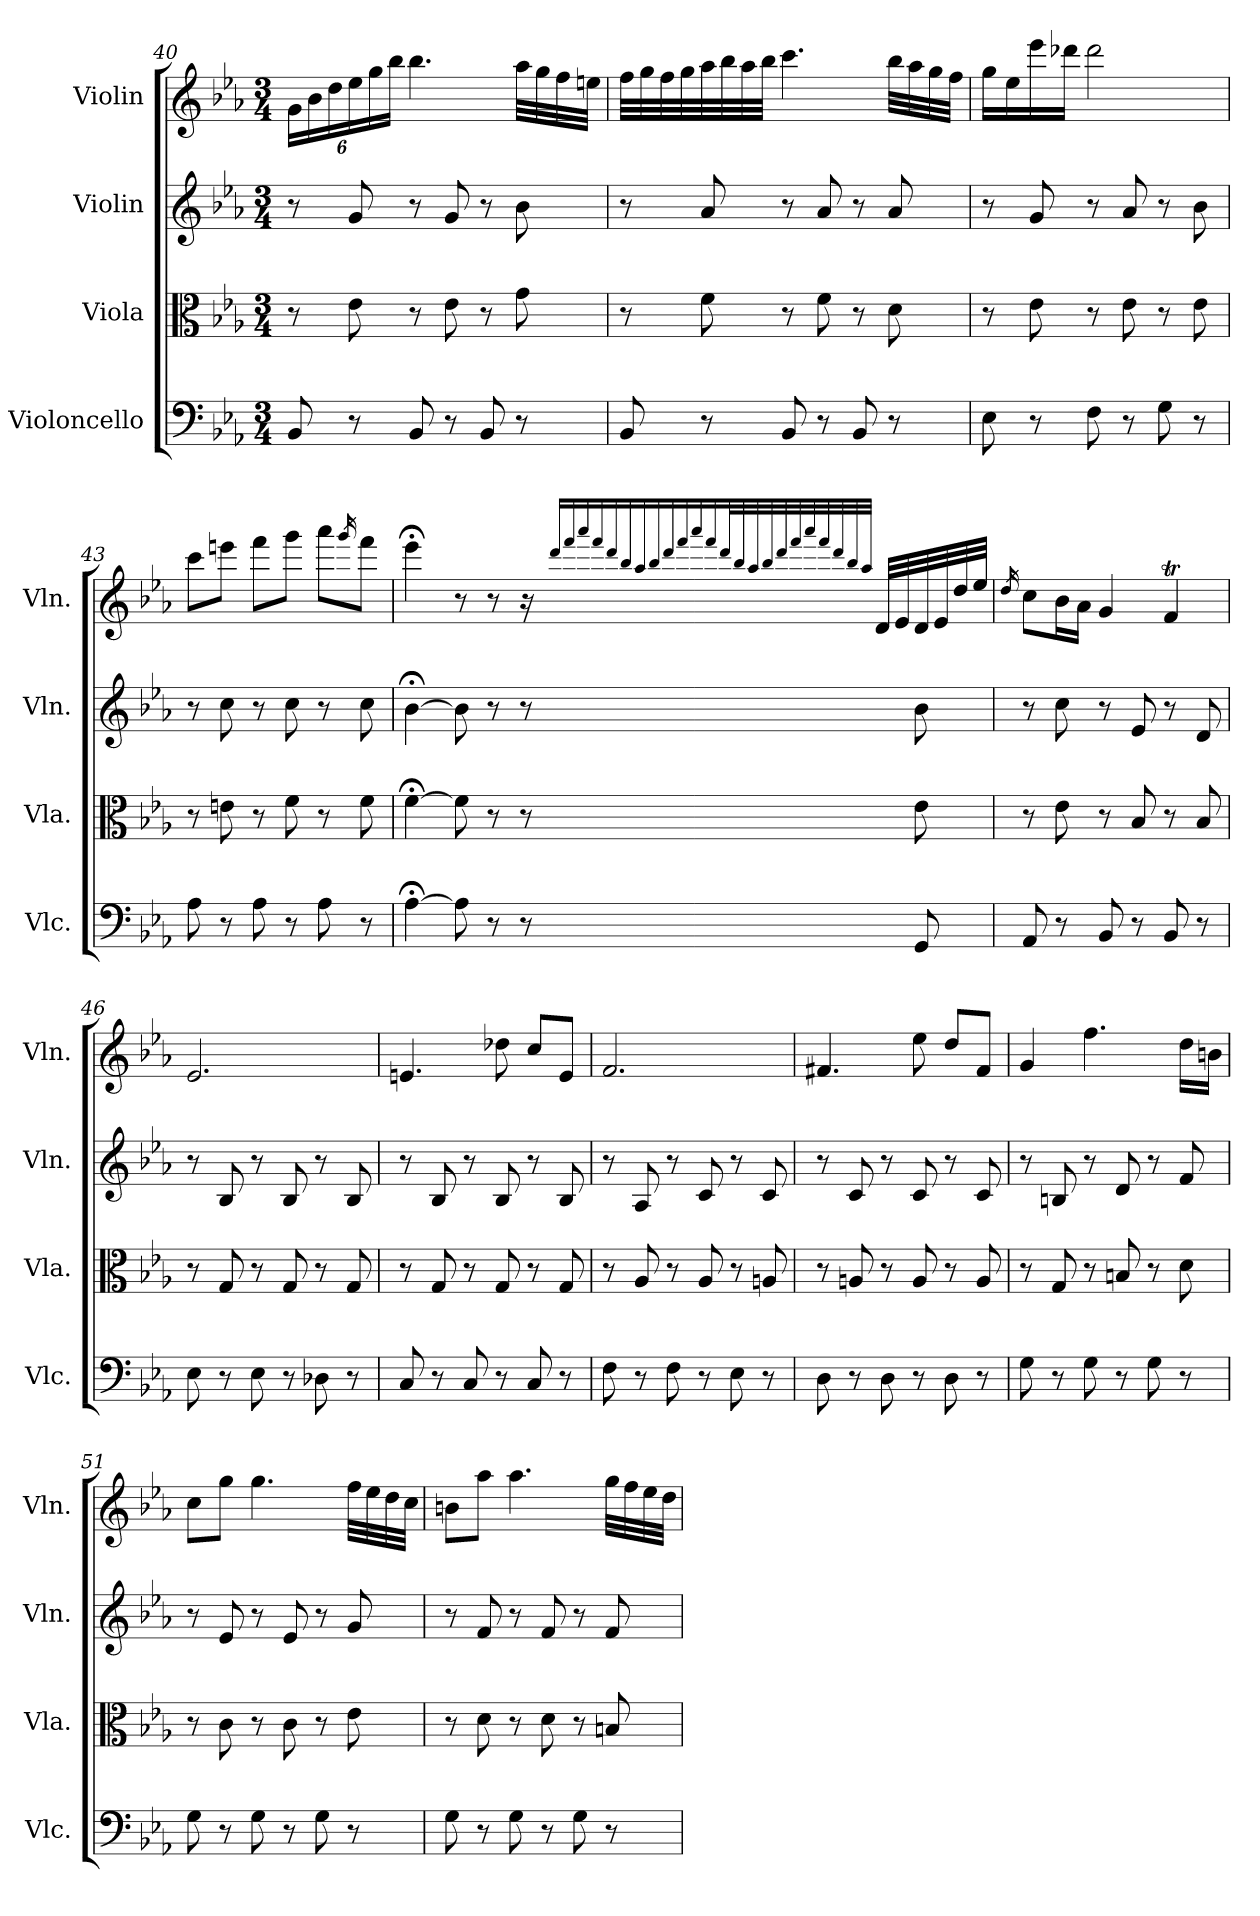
**kern	**kern	**kern	**kern
*part4	*part3	*part2	*part1
*staff4	*staff3	*staff2	*staff1
*I"Violoncello	*I"Viola	*I"Violin	*I"Violin
*I'Vlc.	*I'Vla.	*I'Vln.	*I'Vln.
*clefF4	*clefC3	*clefG2	*clefG2
*k[b-e-a-]	*k[b-e-a-]	*k[b-e-a-]	*k[b-e-a-]
*E-:	*E-:	*E-:	*E-:
*M3/4	*M3/4	*M3/4	*M3/4
*	*	*	*Xbrackettup
=40	=40	=40	=40
8BB-/	8r	8r	24g\LL
.	.	.	24b-\
.	.	.	24dd\
8r	8e-\	8g/	24ee-\
.	.	.	24gg\
.	.	.	24bb-\JJ
8BB-/	8r	8r	4.bb-\
8r	8e-\	8g/	.
8BB-/	8r	8r	.
8r	8g\	8b-\	32aa-\LLL
.	.	.	32gg\
.	.	.	32ff\
.	.	.	32een\JJJ
=41	=41	=41	=41
8BB-/	8r	8r	32ff\LLL
.	.	.	32gg\
.	.	.	32ff\
.	.	.	32gg\
8r	8f\	8a-/	32aa-\
.	.	.	32bb-\
.	.	.	32aa-\
.	.	.	32bb-\JJJ
8BB-/	8r	8r	4.ccc\
8r	8f\	8a-/	.
8BB-/	8r	8r	.
8r	8d\	8a-/	32bb-\LLL
.	.	.	32aa-\
.	.	.	32gg\
.	.	.	32ff\JJJ
=42	=42	=42	=42
8E-\	8r	8r	16gg\LL
.	.	.	16ee-\
8r	8e-\	8g/	16eee-\
.	.	.	16ddd-X\JJ
8F\	8r	8r	2ddd-\
8r	8e-\	8a-/	.
8G\	8r	8r	.
8r	8e-\	8b-\	.
=43	=43	=43	=43
8A-\	8r	8r	8ccc\L
8r	8en\	8cc\	8eeen\J
8A-\	8r	8r	8fff\L
8r	8f\	8cc\	8ggg\J
8A-\	8r	8r	8aaa-\L
.	.	.	16qggg/
8r	8f\	8cc\	8fff\J
=44	=44	=44	=44
[4A-;<\	[4f;<\	[4b-;<\	4eee-;<\
8A-\]	8f\]	8b-\]	8r
8r	8r	8r	8r
8r	8r	8r	16r
.	.	.	16qddd/LL
.	.	.	16qfff/
.	.	.	16qaaa-/
.	.	.	16qfff/
.	.	.	16qddd/
.	.	.	16qbb-/
.	.	.	16qaa-/
.	.	.	16qbb-/
.	.	.	16qddd/
.	.	.	16qfff/
.	.	.	16qaaa-/
.	.	.	16qfff/
.	.	.	32qddd/L
.	.	.	32qbb-/
.	.	.	32qaa-/
.	.	.	32qbb-/
.	.	.	32qddd/
.	.	.	32qfff/
.	.	.	32qaaa-/
.	.	.	32qfff/
.	.	.	32qddd/
.	.	.	32qbb-/
.	.	.	32qaa-/JJJ
.	.	.	32d/LLL
.	.	.	32e-/
8GG/	8e-\	8b-\	32d/
.	.	.	32e-/
.	.	.	32dd/
.	.	.	32ee-/JJJ
=45	=45	=45	=45
.	.	.	16qdd/
8AA-/	8r	8r	8cc\L
8r	8e-\	8cc\	16b-\L
.	.	.	16a-\JJ
8BB-/	8r	8r	4g/
8r	8B-/	8e-/	.
8BB-/	8r	8r	4fT/
8r	8B-/	8d/	.
=46	=46	=46	=46
8E-\	8r	8r	2.e-/
8r	8G/	8B-/	.
8E-\	8r	8r	.
8r	8G/	8B-/	.
8D-X\	8r	8r	.
8r	8G/	8B-/	.
=47	=47	=47	=47
8C/	8r	8r	4.en/
8r	8G/	8B-/	.
8C/	8r	8r	.
8r	8G/	8B-/	8dd-X\
8C/	8r	8r	8cc/L
8r	8G/	8B-/	8e/J
=48	=48	=48	=48
8F\	8r	8r	2.f/
8r	8A-/	8A-/	.
8F\	8r	8r	.
8r	8A-/	8c/	.
8E-\	8r	8r	.
8r	8An/	8c/	.
=49	=49	=49	=49
8D\	8r	8r	4.f#X/
8r	8An/	8c/	.
8D\	8r	8r	.
8r	8A/	8c/	8ee-\
8D\	8r	8r	8dd/L
8r	8A/	8c/	8f#/J
=50	=50	=50	=50
8G\	8r	8r	4g/
8r	8G/	8Bn/	.
8G\	8r	8r	4.ff\
8r	8Bn/	8d/	.
8G\	8r	8r	.
8r	8d\	8f/	16dd\LL
.	.	.	16bn\JJ
=51	=51	=51	=51
8G\	8r	8r	8cc\L
8r	8c\	8e-/	8gg\J
8G\	8r	8r	4.gg\
8r	8c\	8e-/	.
8G\	8r	8r	.
8r	8e-\	8g/	32ff\LLL
.	.	.	32ee-\
.	.	.	32dd\
.	.	.	32cc\JJJ
=52	=52	=52	=52
8G\	8r	8r	8bn\L
8r	8d\	8f/	8aa-\J
8G\	8r	8r	4.aa-\
8r	8d\	8f/	.
8G\	8r	8r	.
8r	8Bn/	8f/	32gg\LLL
.	.	.	32ff\
.	.	.	32ee-\
.	.	.	32dd\JJJ
=	=	=	=
*-	*-	*-	*-
